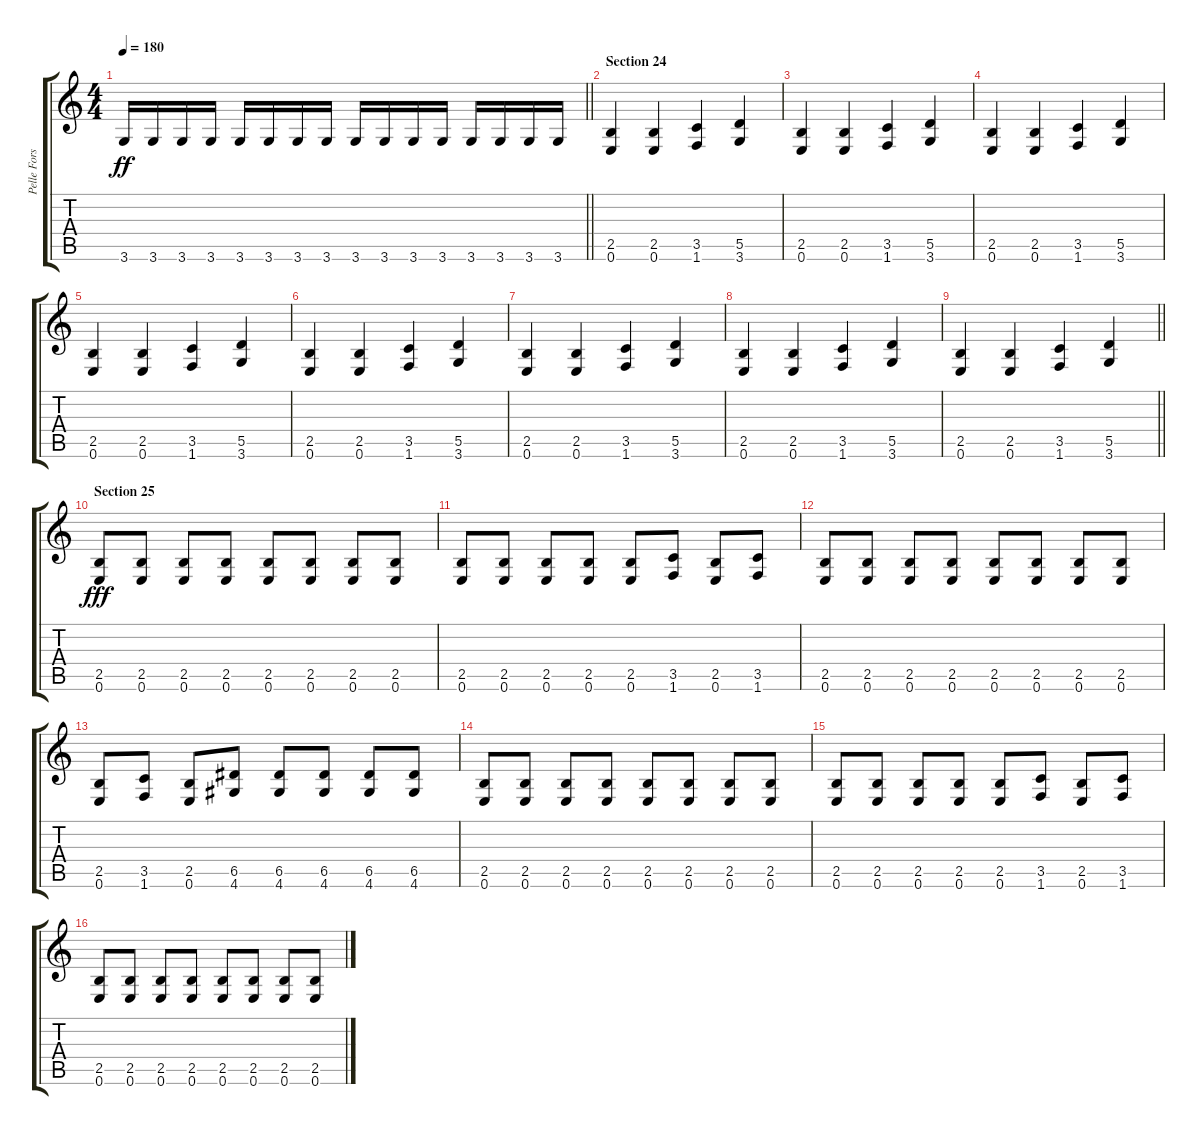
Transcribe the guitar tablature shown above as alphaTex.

\track ("Pelle Forsberg" "Pelle Fors") {instrument distortionguitar}
\staff {score tabs}
\tuning (E4 B3 G3 D3 A2 E2) {hide}
\ts (4 4)
\tempo 180
\clef g2
\barLineRight lightlight
\ks c
3.6.16{dy ff} 3.6.16 3.6.16 3.6.16 3.6.16 3.6.16 3.6.16 3.6.16 3.6.16 3.6.16 3.6.16 3.6.16 3.6.16 3.6.16 3.6.16 3.6.16 |
\section ("" "Section 24")
(2.5 0.6).4{instrument distortionguitar} (2.5 0.6).4 (3.5 1.6).4 (5.5 3.6).4 |
(2.5 0.6).4 (2.5 0.6).4 (3.5 1.6).4 (5.5 3.6).4 |
(2.5 0.6).4 (2.5 0.6).4 (3.5 1.6).4 (5.5 3.6).4 |
(2.5 0.6).4 (2.5 0.6).4 (3.5 1.6).4 (5.5 3.6).4 |
(2.5 0.6).4 (2.5 0.6).4 (3.5 1.6).4 (5.5 3.6).4 |
(2.5 0.6).4 (2.5 0.6).4 (3.5 1.6).4 (5.5 3.6).4 |
(2.5 0.6).4 (2.5 0.6).4 (3.5 1.6).4 (5.5 3.6).4 |
\barLineRight lightlight
(2.5 0.6).4 (2.5 0.6).4 (3.5 1.6).4 (5.5 3.6).4 |
\section ("" "Section 25")
(2.5 0.6).8{dy fff} (2.5 0.6).8 (2.5 0.6).8 (2.5 0.6).8 (2.5 0.6).8 (2.5 0.6).8 (2.5 0.6).8 (2.5 0.6).8 |
(2.5 0.6).8 (2.5 0.6).8 (2.5 0.6).8 (2.5 0.6).8 (2.5 0.6).8 (3.5 1.6).8 (2.5 0.6).8 (3.5 1.6).8 |
(2.5 0.6).8 (2.5 0.6).8 (2.5 0.6).8 (2.5 0.6).8 (2.5 0.6).8 (2.5 0.6).8 (2.5 0.6).8 (2.5 0.6).8 |
(2.5 0.6).8 (3.5 1.6).8 (2.5 0.6).8 (6.5 4.6).8 (6.5 4.6).8 (6.5 4.6).8 (6.5 4.6).8 (6.5 4.6).8 |
(2.5 0.6).8 (2.5 0.6).8 (2.5 0.6).8 (2.5 0.6).8 (2.5 0.6).8 (2.5 0.6).8 (2.5 0.6).8 (2.5 0.6).8 |
(2.5 0.6).8 (2.5 0.6).8 (2.5 0.6).8 (2.5 0.6).8 (2.5 0.6).8 (3.5 1.6).8 (2.5 0.6).8 (3.5 1.6).8 |
(2.5 0.6).8 (2.5 0.6).8 (2.5 0.6).8 (2.5 0.6).8 (2.5 0.6).8 (2.5 0.6).8 (2.5 0.6).8 (2.5 0.6).8
